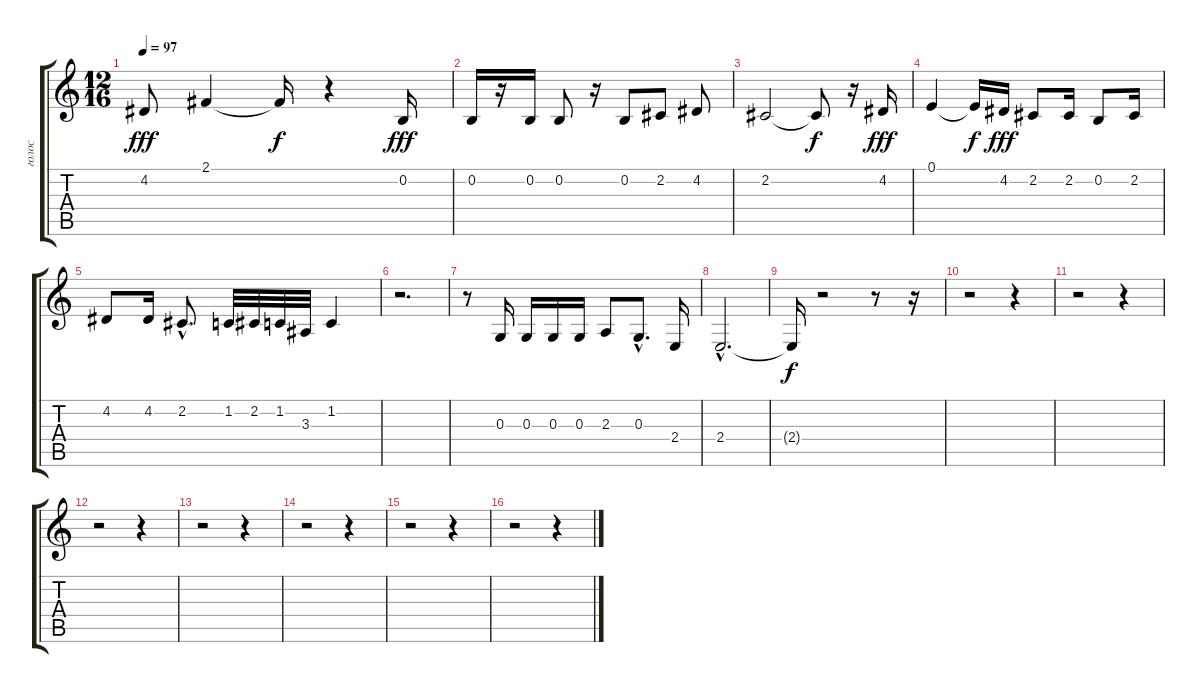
\track ("голос" "голос") {instrument tuba}
\staff {score tabs}
\tuning (E4 B3 G3 D3 A2 E2) {hide}
\ts (12 16)
\tempo 97
\clef g2
\ks c
4.2.8{dy fff} 2.1.4 2.1{t}.16{dy f} r.4 0.2.16{dy fff} |
0.2.16 r.16 0.2.16 0.2.8 r.16 0.2.8 2.2.8 4.2.8 |
2.2.2 2.2{t}.8{dy f} r.16 4.2.16{dy fff} |
0.1.4 0.1{t}.16{dy f} 4.2.16{dy fff} 2.2.8 2.2.16 0.2.8 2.2.16 |
4.2.8 4.2.16 2.2{hac}.8{d} 1.2.32 2.2.32 1.2.32 3.3.32 1.2.4 |
r.2{d} |
r.8 0.3.16 0.3.16 0.3.16 0.3.16 2.3.8 0.3{hac}.8{d} 2.4.16 |
2.4{hac}.2{d} |
2.4{t}.16{dy f} r.2 r.8 r.16 |
r.2 r.4 |
r.2 r.4 |
r.2 r.4 |
r.2 r.4 |
r.2 r.4 |
r.2 r.4 |
r.2 r.4
